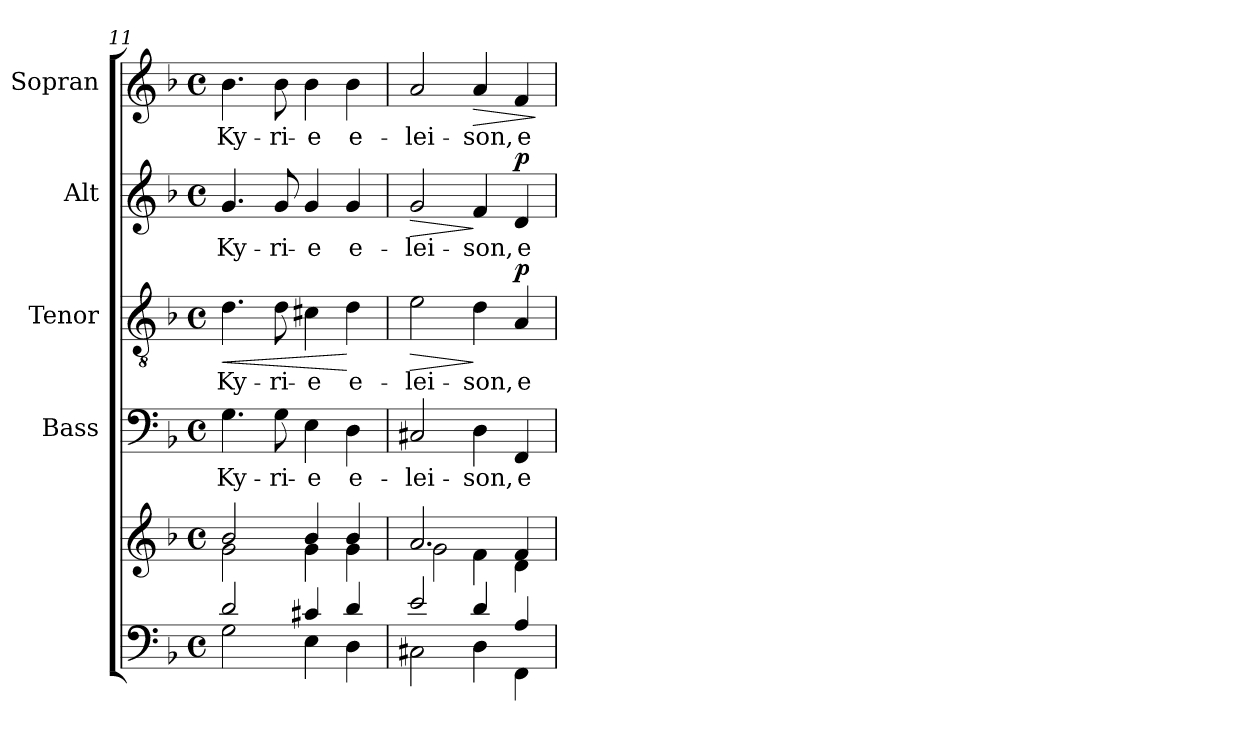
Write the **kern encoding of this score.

**kern	**kern	**kern	**text	**kern	**text	**dynam	**kern	**text	**dynam	**kern	**text	**dynam
*part5	*part5	*part4	*part4	*part3	*part3	*part3	*part2	*part2	*part2	*part1	*part1	*part1
*staff6	*staff5	*staff4	*staff4	*staff3	*staff3	*staff3	*staff2	*staff2	*staff2	*staff1	*staff1	*staff1
*	*	*I"Bass	*	*I"Tenor	*	*	*I"Alt	*	*	*I"Sopran	*	*
*	*	*I'B.	*	*I'T.	*	*	*I'A.	*	*	*I'S.	*	*
*clefF4	*clefG2	*clefF4	*	*clefGv2	*	*	*clefG2	*	*	*clefG2	*	*
*k[b-]	*k[b-]	*k[b-]	*	*k[b-]	*	*	*k[b-]	*	*	*k[b-]	*	*
*F:	*F:	*F:	*	*F:	*	*	*F:	*	*	*F:	*	*
*M4/4	*M4/4	*M4/4	*	*M4/4	*	*	*M4/4	*	*	*M4/4	*	*
*met(c)	*met(c)	*met(c)	*	*met(c)	*	*	*met(c)	*	*	*met(c)	*	*
=11	=11	=11	=11	=11	=11	=11	=11	=11	=11	=11	=11	=11
*^	*^	*	*	*	*	*	*	*	*	*	*	*
!	!	!	!	!	!LO:LY:b	!	!LO:LY:b	!LO:HP:b	!	!LO:LY:b	!	!	!LO:LY:b	!
2d/	2G\	2b-/	2g\	4.G\	Ky-	4.d\	Ky-	<	4.g/	Ky-	.	4.b-\	Ky-	.
!	!	!	!	!	!LO:LY:b	!	!LO:LY:b	!	!	!LO:LY:b	!	!	!LO:LY:b	!
.	.	.	.	8G\	-ri-	8d\	-ri-	.	8g/	-ri-	.	8b-\	-ri-	.
!	!	!	!	!	!LO:LY:b	!	!LO:LY:b	!	!	!LO:LY:b	!	!	!LO:LY:b	!
4c#X/	4E\	4b-/	4g\	4E\	-e	4c#X\	-e	.	4g/	-e	.	4b-\	-e	.
!	!	!	!	!	!LO:LY:b	!	!LO:LY:b	!	!	!LO:LY:b	!	!	!LO:LY:b	!
4d/	4D\	4b-/	4g\	4D\	e-	4d\	e-	[	4g/	e-	.	4b-\	e-	.
=12	=12	=12	=12	=12	=12	=12	=12	=12	=12	=12	=12	=12	=12	=12
!	!	!	!	!	!LO:LY:b	!	!LO:LY:b	!LO:HP:b	!	!LO:LY:b	!LO:HP:b	!	!LO:LY:b	!
2e/	2C#X\	2.a/	2g\	2C#X/	-lei-	2e\	-lei-	>	2g/	-lei-	>	2a/	-lei-	.
!	!	!	!	!	!LO:LY:b	!	!LO:LY:b	!	!	!LO:LY:b	!	!	!LO:LY:b	!LO:HP:b
4d/	4D\	.	4f\	4D\	-son,	4d\	-son,	]	4f/	-son,	]	4a/	-son,	>
!	!	!	!	!	!LO:LY:b	!	!LO:LY:b	!LO:DY:a	!	!LO:LY:b	!LO:DY:a	!	!LO:LY:b	!
4A/	4FF\	4f/	4d\	4FF/	e-	4A/	e-	p	4d/	e-	p	4f/	e-	.
*v	*v	*	*	*	*	*	*	*	*	*	*	*	*	*
*	*v	*v	*	*	*	*	*	*	*	*	*	*	*
.	.	.	.	.	.	.	.	.	.	.	.	]
=	=	=	=	=	=	=	=	=	=	=	=	=
*-	*-	*-	*-	*-	*-	*-	*-	*-	*-	*-	*-	*-
